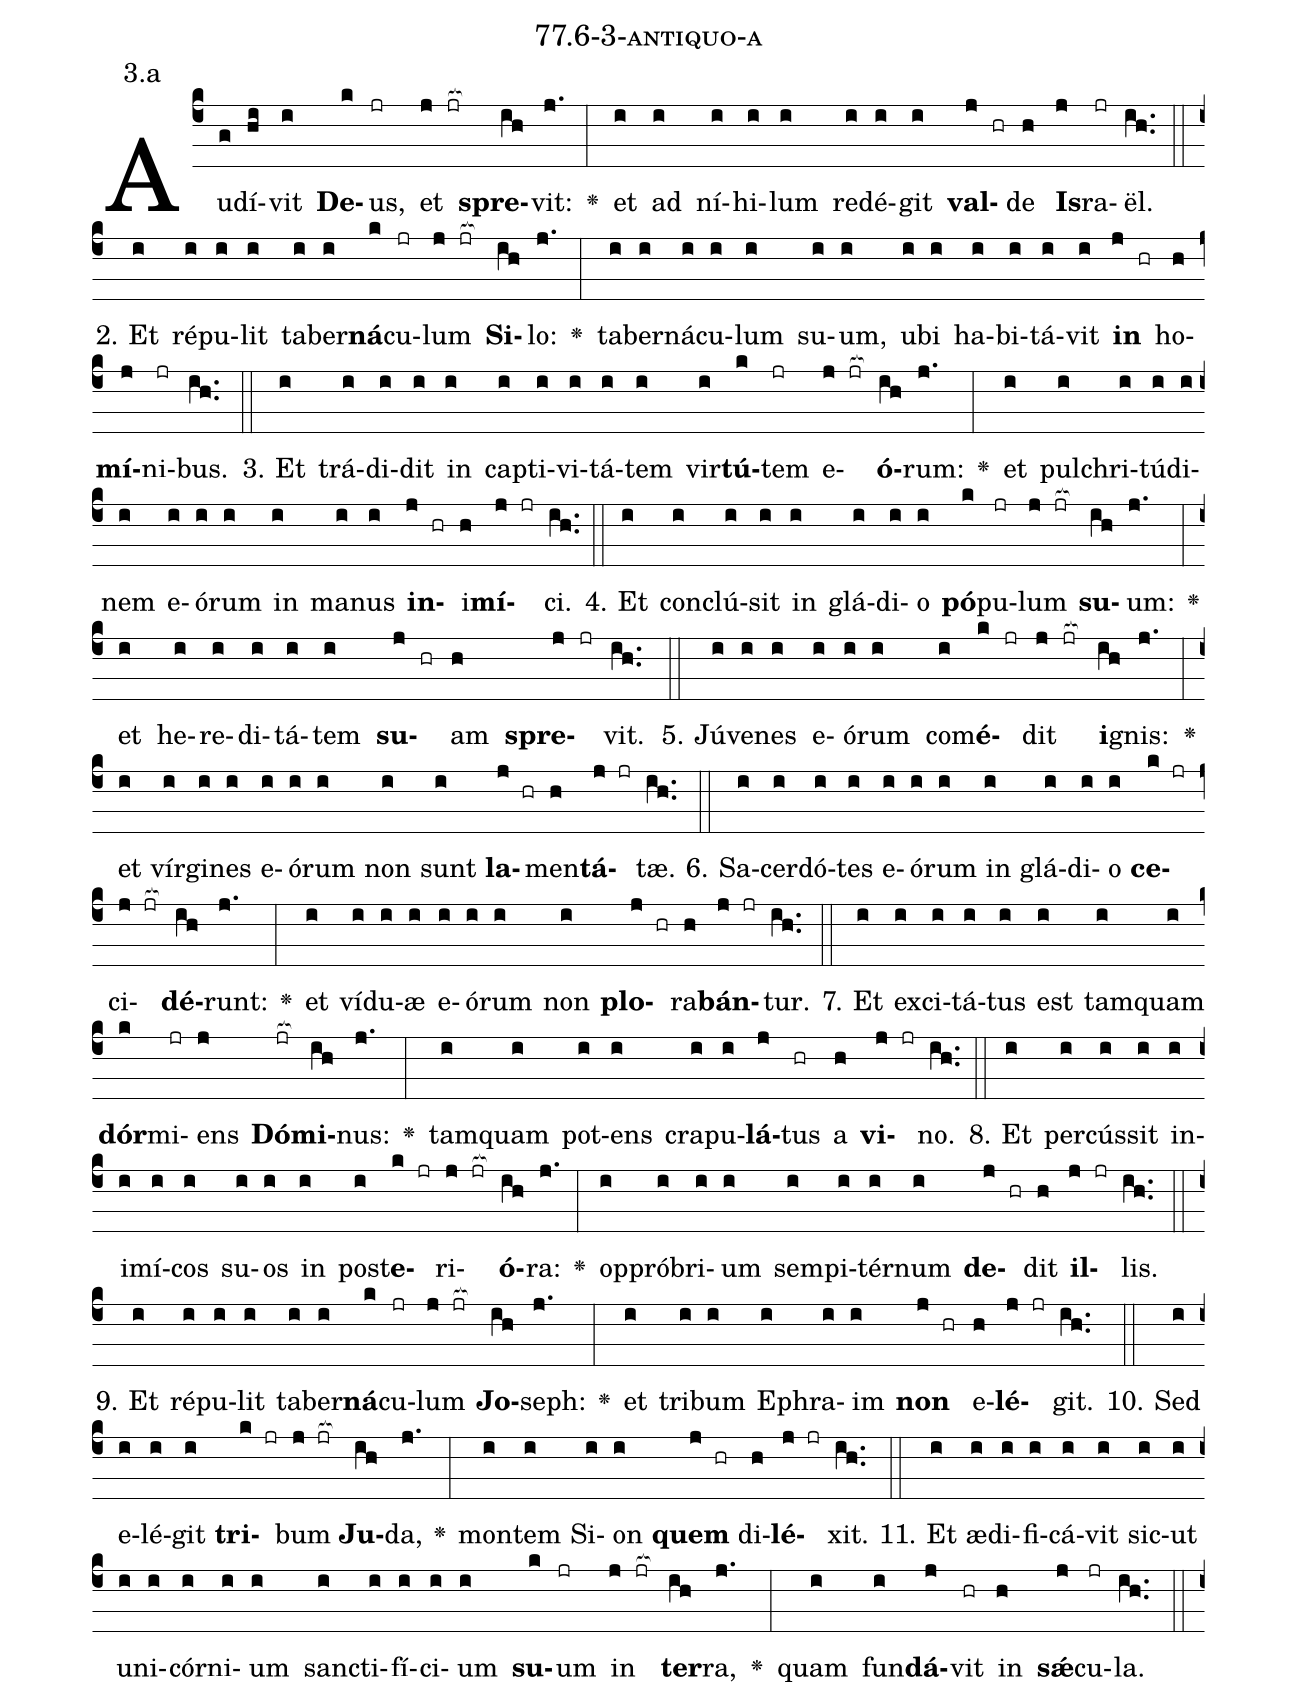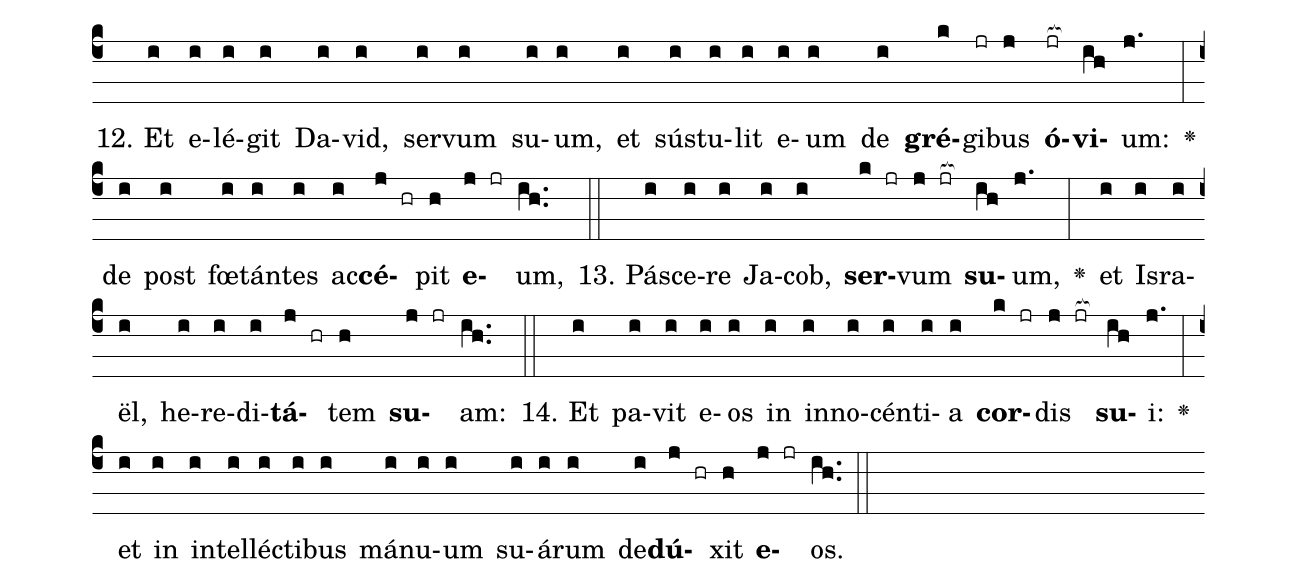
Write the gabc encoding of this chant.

name: 77.6-3-antiquo-a;
annotation: 3.a;
%%
(c4)Au(g)dí(hi)vit(i) <b>De</b>(k)us,(jr) et(j jr[ocb:1{]) <b>spre</b>(ih[ocb:0}])vit:(j.) <v>\greheightstar</v>(:) et(i) ad(i) ní(i)hi(i)lum(i) red(i)é(i)git(i) <b>val</b>(j hr)de(h) <b>Is</b>(j)ra(jr)ël.(ih..) (::)
2. Et(i) ré(i)pu(i)lit(i) ta(i)ber(i)<b>ná</b>(k)cu(jr)lum(j jr[ocb:1{]) <b>Si</b>(ih[ocb:0}])lo:(j.) <v>\greheightstar</v>(:) ta(i)ber(i)ná(i)cu(i)lum(i) su(i)um,(i) u(i)bi(i) ha(i)bi(i)tá(i)vit(i) <b>in</b>(j hr) ho(h)<b>mí</b>(j)ni(jr)bus.(ih..) (::)
3. Et(i) trá(i)di(i)dit(i) in(i) cap(i)ti(i)vi(i)tá(i)tem(i) vir(i)<b>tú</b>(k)tem(jr) e(j jr[ocb:1{])<b>ó</b>(ih[ocb:0}])rum:(j.) <v>\greheightstar</v>(:) et(i) pul(i)chri(i)tú(i)di(i)nem(i) e(i)ó(i)rum(i) in(i) ma(i)nus(i) <b>in</b>(j hr)i(h)<b>mí</b>(j jr)ci.(ih..) (::)
4. Et(i) con(i)clú(i)sit(i) in(i) glá(i)di(i)o(i) <b>pó</b>(k)pu(jr)lum(j jr[ocb:1{]) <b>su</b>(ih[ocb:0}])um:(j.) <v>\greheightstar</v>(:) et(i) he(i)re(i)di(i)tá(i)tem(i) <b>su</b>(j hr)am(h) <b>spre</b>(j jr)vit.(ih..) (::)
5. Jú(i)ve(i)nes(i) e(i)ó(i)rum(i) com(i)<b>é</b>(k jr)dit(j jr[ocb:1{]) <b>i</b>(ih[ocb:0}])gnis:(j.) <v>\greheightstar</v>(:) et(i) vír(i)gi(i)nes(i) e(i)ó(i)rum(i) non(i) sunt(i) <b>la</b>(j hr)men(h)<b>tá</b>(j jr)tæ.(ih..) (::)
6. Sa(i)cer(i)dó(i)tes(i) e(i)ó(i)rum(i) in(i) glá(i)di(i)o(i) <b>ce</b>(k jr)ci(j jr[ocb:1{])<b>dé</b>(ih[ocb:0}])runt:(j.) <v>\greheightstar</v>(:) et(i) ví(i)du(i)æ(i) e(i)ó(i)rum(i) non(i) <b>plo</b>(j hr)ra(h)<b>bán</b>(j jr)tur.(ih..) (::)
7. Et(i) ex(i)ci(i)tá(i)tus(i) est(i) tam(i)quam(i) <b>dór</b>(k)mi(jr)ens(j) <b>Dó</b>(jr[ocb:1{])<b>mi</b>(ih[ocb:0}])nus:(j.) <v>\greheightstar</v>(:) tam(i)quam(i) pot(i)ens(i) cra(i)pu(i)<b>lá</b>(j)tus(hr) a(h) <b>vi</b>(j jr)no.(ih..) (::)
8. Et(i) per(i)cús(i)sit(i) in(i)i(i)mí(i)cos(i) su(i)os(i) in(i) post(i)<b>e</b>(k jr)ri(j jr[ocb:1{])<b>ó</b>(ih[ocb:0}])ra:(j.) <v>\greheightstar</v>(:) op(i)pró(i)bri(i)um(i) sem(i)pi(i)tér(i)num(i) <b>de</b>(j hr)dit(h) <b>il</b>(j jr)lis.(ih..) (::)
9. Et(i) ré(i)pu(i)lit(i) ta(i)ber(i)<b>ná</b>(k)cu(jr)lum(j jr[ocb:1{]) <b>Jo</b>(ih[ocb:0}])seph:(j.) <v>\greheightstar</v>(:) et(i) tri(i)bum(i) E(i)phra(i)im(i) <b>non</b>(j hr) e(h)<b>lé</b>(j jr)git.(ih..) (::)
10. Sed(i) e(i)lé(i)git(i) <b>tri</b>(k jr)bum(j jr[ocb:1{]) <b>Ju</b>(ih[ocb:0}])da,(j.) <v>\greheightstar</v>(:) mon(i)tem(i) Si(i)on(i) <b>quem</b>(j hr) di(h)<b>lé</b>(j jr)xit.(ih..) (::)
11. Et(i) æ(i)di(i)fi(i)cá(i)vit(i) sic(i)ut(i) u(i)ni(i)cór(i)ni(i)um(i) sanc(i)ti(i)fí(i)ci(i)um(i) <b>su</b>(k)um(jr) in(j jr[ocb:1{]) <b>ter</b>(ih[ocb:0}])ra,(j.) <v>\greheightstar</v>(:) quam(i) fun(i)<b>dá</b>(j)vit(hr) in(h) <b>sǽ</b>(j)cu(jr)la.(ih..) (::)
12. Et(i) e(i)lé(i)git(i) Da(i)vid,(i) ser(i)vum(i) su(i)um,(i) et(i) sús(i)tu(i)lit(i) e(i)um(i) de(i) <b>gré</b>(k)gi(jr)bus(j) <b>ó</b>(jr[ocb:1{])<b>vi</b>(ih[ocb:0}])um:(j.) <v>\greheightstar</v>(:) de(i) post(i) fœ(i)tán(i)tes(i) ac(i)<b>cé</b>(j hr)pit(h) <b>e</b>(j jr)um,(ih..) (::)
13. Pá(i)sce(i)re(i) Ja(i)cob,(i) <b>ser</b>(k jr)vum(j jr[ocb:1{]) <b>su</b>(ih[ocb:0}])um,(j.) <v>\greheightstar</v>(:) et(i) Is(i)ra(i)ël,(i) he(i)re(i)di(i)<b>tá</b>(j hr)tem(h) <b>su</b>(j jr)am:(ih..) (::)
14. Et(i) pa(i)vit(i) e(i)os(i) in(i) in(i)no(i)cén(i)ti(i)a(i) <b>cor</b>(k jr)dis(j jr[ocb:1{]) <b>su</b>(ih[ocb:0}])i:(j.) <v>\greheightstar</v>(:) et(i) in(i) in(i)tel(i)léc(i)ti(i)bus(i) má(i)nu(i)um(i) su(i)á(i)rum(i) de(i)<b>dú</b>(j hr)xit(h) <b>e</b>(j jr)os.(ih..) (::)
